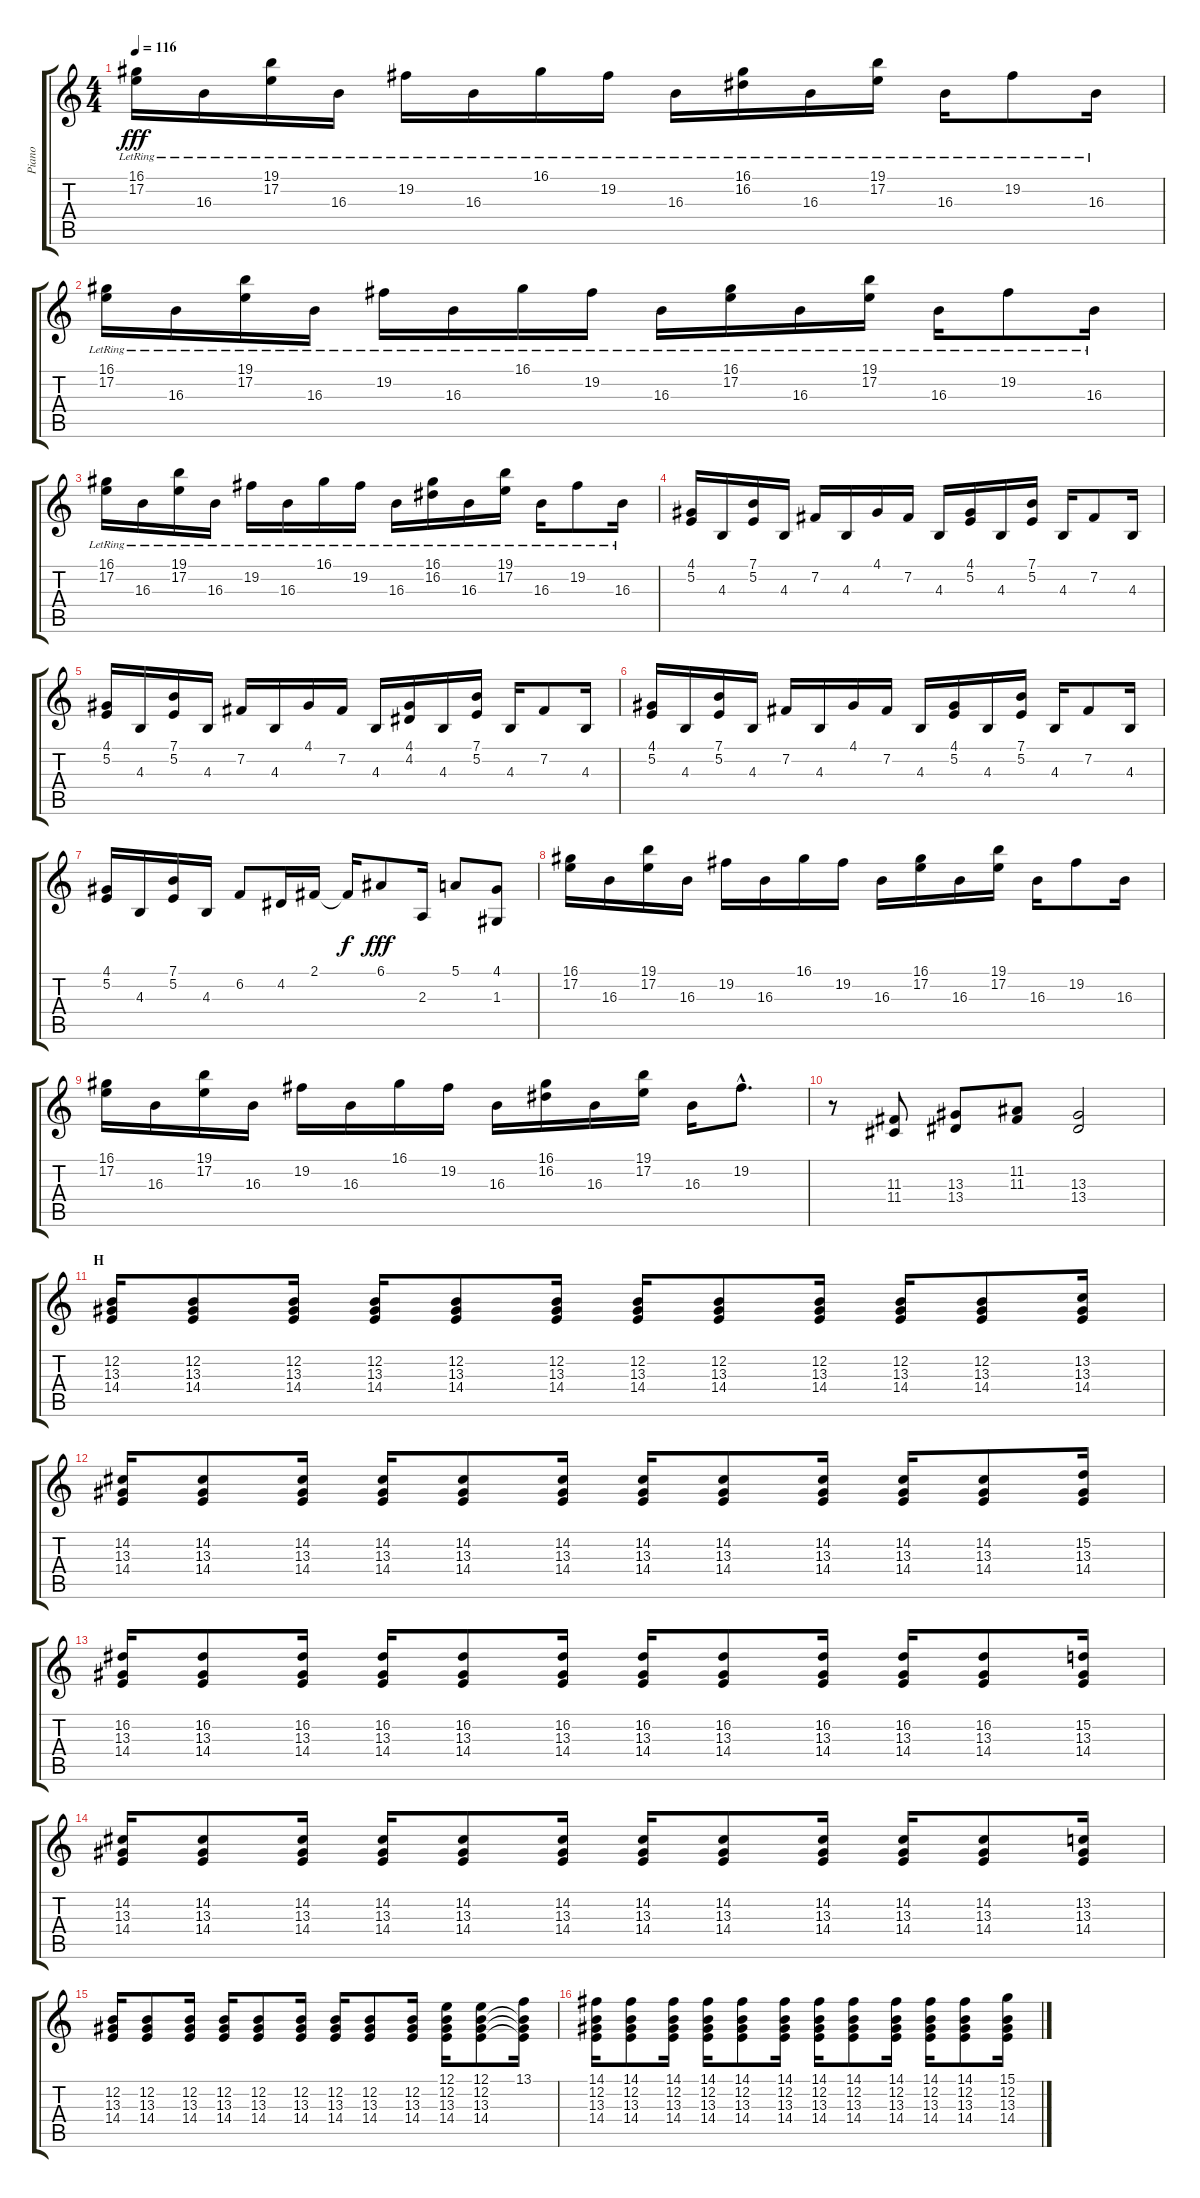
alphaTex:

\track ("Piano" "Piano") {instrument acousticgrandpiano}
\staff {score tabs}
\tuning (E4 B3 G3 D3 A2 E2) {hide}
\ts (4 4)
\tempo 116
\clef g2
\ks c
(16.1{lr} 17.2{lr}).16{dy fff} 16.3{lr}.16 (19.1{lr} 17.2{lr}).16 16.3{lr}.16 19.2{lr}.16 16.3{lr}.16 16.1{lr}.16 19.2{lr}.16 16.3{lr}.16 (16.1{lr} 16.2{lr}).16 16.3{lr}.16 (19.1{lr} 17.2{lr}).16 16.3{lr}.16 19.2{lr}.8 16.3{lr}.16 |
(16.1{lr} 17.2{lr}).16 16.3{lr}.16 (19.1{lr} 17.2{lr}).16 16.3{lr}.16 19.2{lr}.16 16.3{lr}.16 16.1{lr}.16 19.2{lr}.16 16.3{lr}.16 (16.1{lr} 17.2{lr}).16 16.3{lr}.16 (19.1{lr} 17.2{lr}).16 16.3{lr}.16 19.2{lr}.8 16.3{lr}.16 |
(16.1{lr} 17.2{lr}).16 16.3{lr}.16 (19.1{lr} 17.2{lr}).16 16.3{lr}.16 19.2{lr}.16 16.3{lr}.16 16.1{lr}.16 19.2{lr}.16 16.3{lr}.16 (16.1{lr} 16.2{lr}).16 16.3{lr}.16 (19.1{lr} 17.2{lr}).16 16.3{lr}.16 19.2{lr}.8 16.3{lr}.16 |
(4.1 5.2).16 4.3.16 (7.1 5.2).16 4.3.16 7.2.16 4.3.16 4.1.16 7.2.16 4.3.16 (4.1 5.2).16 4.3.16 (7.1 5.2).16 4.3.16 7.2.8 4.3.16 |
(4.1 5.2).16 4.3.16 (7.1 5.2).16 4.3.16 7.2.16 4.3.16 4.1.16 7.2.16 4.3.16 (4.1 4.2).16 4.3.16 (7.1 5.2).16 4.3.16 7.2.8 4.3.16 |
(4.1 5.2).16 4.3.16 (7.1 5.2).16 4.3.16 7.2.16 4.3.16 4.1.16 7.2.16 4.3.16 (4.1 5.2).16 4.3.16 (7.1 5.2).16 4.3.16 7.2.8 4.3.16 |
(4.1 5.2).16 4.3.16 (7.1 5.2).16 4.3.16 6.2.8 4.2.16 2.1.16 2.1{t}.16{dy f} 6.1.8{dy fff} 2.3.16 5.1.8 (4.1 1.3).8 |
(16.1 17.2).16 16.3.16 (19.1 17.2).16 16.3.16 19.2.16 16.3.16 16.1.16 19.2.16 16.3.16 (16.1 17.2).16 16.3.16 (19.1 17.2).16 16.3.16 19.2.8 16.3.16 |
(16.1 17.2).16 16.3.16 (19.1 17.2).16 16.3.16 19.2.16 16.3.16 16.1.16 19.2.16 16.3.16 (16.1 16.2).16 16.3.16 (19.1 17.2).16 16.3.16 19.2{hac}.8{d} |
r.8 (11.3 11.4).8 (13.3 13.4).8 (11.2 11.3).8 (13.3 13.4).2 |
\section ("" "H")
(12.2 13.3 14.4).16{volume 13} (12.2 13.3 14.4).8 (12.2 13.3 14.4).16 (12.2 13.3 14.4).16 (12.2 13.3 14.4).8 (12.2 13.3 14.4).16 (12.2 13.3 14.4).16 (12.2 13.3 14.4).8 (12.2 13.3 14.4).16 (12.2 13.3 14.4).16 (12.2 13.3 14.4).8 (13.2 13.3 14.4).16 |
(14.2 13.3 14.4).16 (14.2 13.3 14.4).8 (14.2 13.3 14.4).16 (14.2 13.3 14.4).16 (14.2 13.3 14.4).8 (14.2 13.3 14.4).16 (14.2 13.3 14.4).16 (14.2 13.3 14.4).8 (14.2 13.3 14.4).16 (14.2 13.3 14.4).16 (14.2 13.3 14.4).8 (15.2 13.3 14.4).16 |
(16.2 13.3 14.4).16 (16.2 13.3 14.4).8 (16.2 13.3 14.4).16 (16.2 13.3 14.4).16 (16.2 13.3 14.4).8 (16.2 13.3 14.4).16 (16.2 13.3 14.4).16 (16.2 13.3 14.4).8 (16.2 13.3 14.4).16 (16.2 13.3 14.4).16 (16.2 13.3 14.4).8 (15.2 13.3 14.4).16 |
(14.2 13.3 14.4).16 (14.2 13.3 14.4).8 (14.2 13.3 14.4).16 (14.2 13.3 14.4).16 (14.2 13.3 14.4).8 (14.2 13.3 14.4).16 (14.2 13.3 14.4).16 (14.2 13.3 14.4).8 (14.2 13.3 14.4).16 (14.2 13.3 14.4).16 (14.2 13.3 14.4).8 (13.2 13.3 14.4).16 |
(12.2 13.3 14.4).16 (12.2 13.3 14.4).8 (12.2 13.3 14.4).16 (12.2 13.3 14.4).16 (12.2 13.3 14.4).8 (12.2 13.3 14.4).16 (12.2 13.3 14.4).16 (12.2 13.3 14.4).8 (12.2 13.3 14.4).16 (12.1 12.2 13.3 14.4).16 (12.1 12.2 13.3 14.4).8 (13.1 12.2{t} 13.3{t} 14.4{t}).16 |
(14.1 12.2 13.3 14.4).16 (14.1 12.2 13.3 14.4).8 (14.1 12.2 13.3 14.4).16 (14.1 12.2 13.3 14.4).16 (14.1 12.2 13.3 14.4).8 (14.1 12.2 13.3 14.4).16 (14.1 12.2 13.3 14.4).16 (14.1 12.2 13.3 14.4).8 (14.1 12.2 13.3 14.4).16 (14.1 12.2 13.3 14.4).16 (14.1 12.2 13.3 14.4).8 (15.1 12.2 13.3 14.4).16
